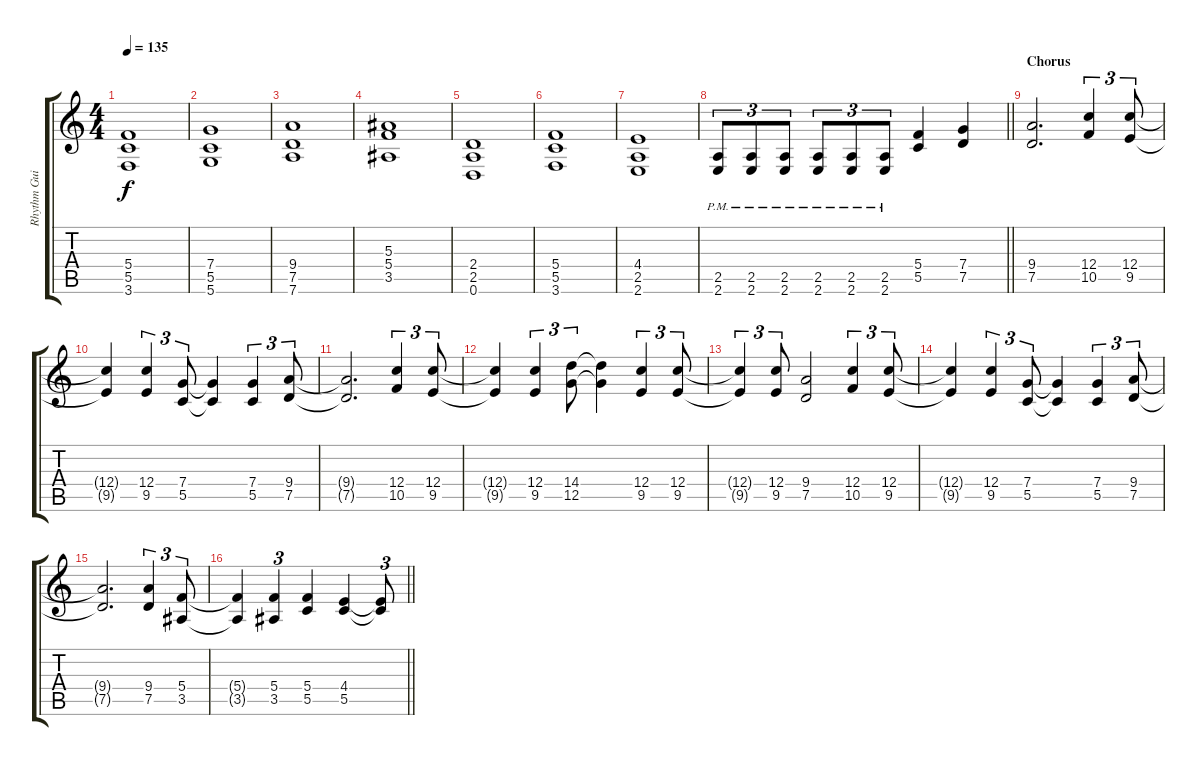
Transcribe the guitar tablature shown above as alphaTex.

\track ("Rhythm Guitar I" "Rhythm Gui") {instrument overdrivenguitar}
\staff {score tabs}
\tuning (D4 A3 F3 C3 G2 D2) {hide}
\ts (4 4)
\tempo 135
\clef g2
\ks c
(5.4 5.5 3.6).1{dy f} |
(7.4 5.5 5.6).1 |
(9.4 7.5 7.6).1 |
(5.3 5.4 3.5).1 |
(2.4 2.5 0.6).1 |
(5.4 5.5 3.6).1 |
(4.4 2.5 2.6).1 |
\barLineRight lightlight
(2.5{pm} 2.6{pm}).8{tu (3 2)} (2.5{pm} 2.6{pm}).8{tu (3 2)} (2.5{pm} 2.6{pm}).8{tu (3 2)} (2.5{pm} 2.6{pm}).8{tu (3 2)} (2.5{pm} 2.6{pm}).8{tu (3 2)} (2.5{pm} 2.6{pm}).8{tu (3 2)} (5.4 5.5).4 (7.4 7.5).4 |
\section ("" "Chorus")
(9.4 7.5).2{d} (12.4 10.5).4{tu (3 2)} (12.4 9.5).8{tu (3 2)} |
(12.4{t} 9.5{t}).4 (12.4 9.5).4{tu (3 2)} (7.4 5.5).8{tu (3 2)} (7.4{t} 5.5{t}).4 (7.4 5.5).4{tu (3 2)} (9.4 7.5).8{tu (3 2)} |
(9.4{t} 7.5{t}).2{d} (12.4 10.5).4{tu (3 2)} (12.4 9.5).8{tu (3 2)} |
(12.4{t} 9.5{t}).4 (12.4 9.5).4{tu (3 2)} (14.4 12.5).8{tu (3 2)} (14.4{t} 12.5{t}).4 (12.4 9.5).4{tu (3 2)} (12.4 9.5).8{tu (3 2)} |
(12.4{t} 9.5{t}).4{tu (3 2)} (12.4 9.5).8{tu (3 2)} (9.4 7.5).2 (12.4 10.5).4{tu (3 2)} (12.4 9.5).8{tu (3 2)} |
(12.4{t} 9.5{t}).4 (12.4 9.5).4{tu (3 2)} (7.4 5.5).8{tu (3 2)} (7.4{t} 5.5{t}).4 (7.4 5.5).4{tu (3 2)} (9.4 7.5).8{tu (3 2)} |
(9.4{t} 7.5{t}).2{d} (9.4 7.5).4{tu (3 2)} (5.4 3.5).8{tu (3 2)} |
\barLineRight lightlight
(5.4{t} 3.5{t}).4 (5.4 3.5).4{tu (3 2)} (5.4 5.5).4 (4.4 5.5).4 (4.4{t} 5.5{t}).8{tu (3 2)}
